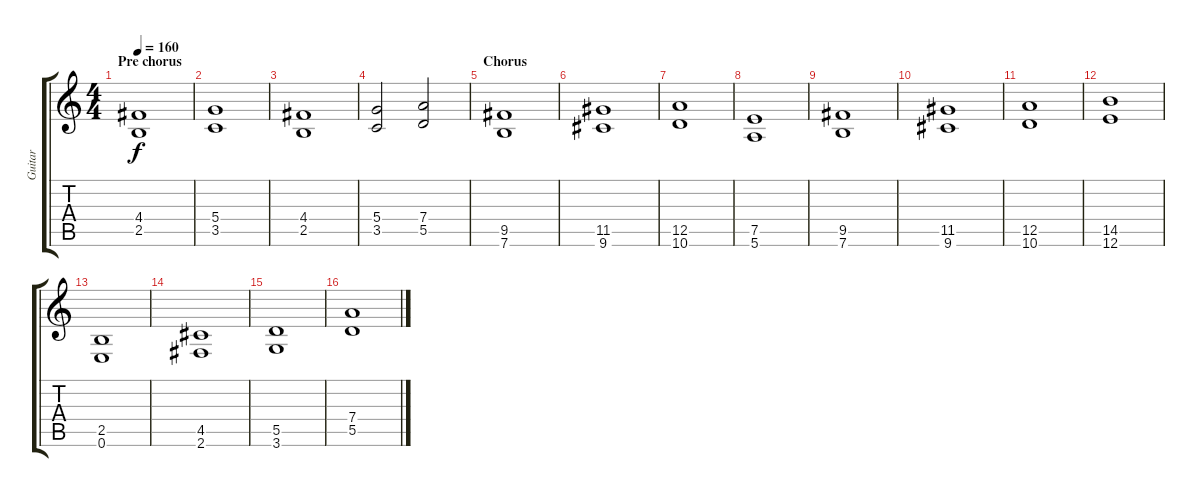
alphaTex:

\track ("Guitar" "Guitar") {instrument distortionguitar}
\staff {score tabs}
\tuning (E4 B3 G3 D3 A2 E2) {hide}
\ts (4 4)
\section ("" "Pre chorus")
\tempo 160
\clef g2
\ks c
(4.4 2.5).1{dy f} |
(5.4 3.5).1 |
(4.4 2.5).1 |
(5.4 3.5).2 (7.4 5.5).2 |
\section ("" "Chorus")
(9.5 7.6).1 |
(11.5 9.6).1 |
(12.5 10.6).1 |
(7.5 5.6).1 |
(9.5 7.6).1 |
(11.5 9.6).1 |
(12.5 10.6).1 |
(14.5 12.6).1 |
(2.5 0.6).1 |
(4.5 2.6).1 |
(5.5 3.6).1 |
(7.4 5.5).1
